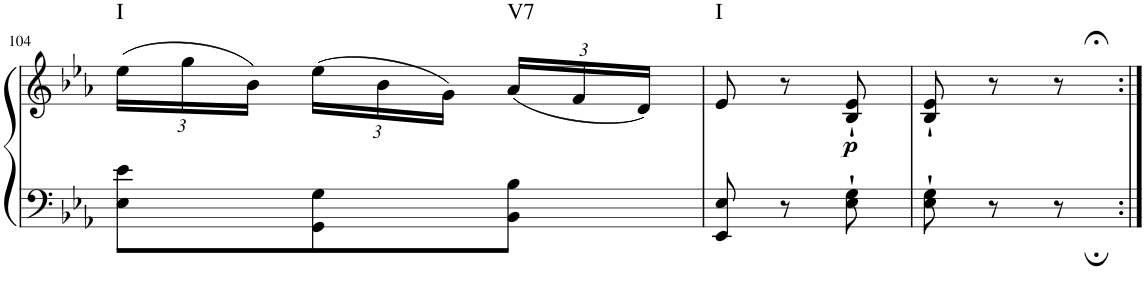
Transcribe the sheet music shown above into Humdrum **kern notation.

**kern	**kern	**dynam	**harte
*part1	*part1	*part1	*part1
*staff2	*staff1	*staff1/2	*
*I"Klavier linke Hand	*	*	*
!!LO:PB:g=z
*clefF4	*clefG2	*	*
*k[b-e-a-]	*k[b-e-a-]	*	*
*M3/8	*M3/8	*	*
*	*Xbrackettup	*	*
=104	=104	=104	=104
!	!	!	!LO:H:kt=I
8E-\ 8e-\L	(24ee-\LL	.	N
.	24gg\	.	.
.	24b-\JJ)	.	.
8GG\ 8G\	(24ee-\LL	.	.
.	24b-\	.	.
.	24g\JJ)	.	.
!	!	!	!LO:H:kt=V7
8BB-\ 8B-\J	(24a-/LL	.	N
.	24f/	.	.
.	24d/JJ)	.	.
=105	=105	=105	=105
!	!	!	!LO:H:kt=I
8EE-/ 8E-/	8e-/	.	N
8r	8r	.	.
!	!	!LO:DY:b	!
8E-\` 8G\`	8B-/` 8e-/`	p	.
=106	=106	=106	=106
8E-\` 8G\`	8B-/` 8e-/`	.	.
8r	8r	.	.
8r;	8r;<	.	.
=:|!	=:|!	=:|!	=:|!
*-	*-	*-	*-
